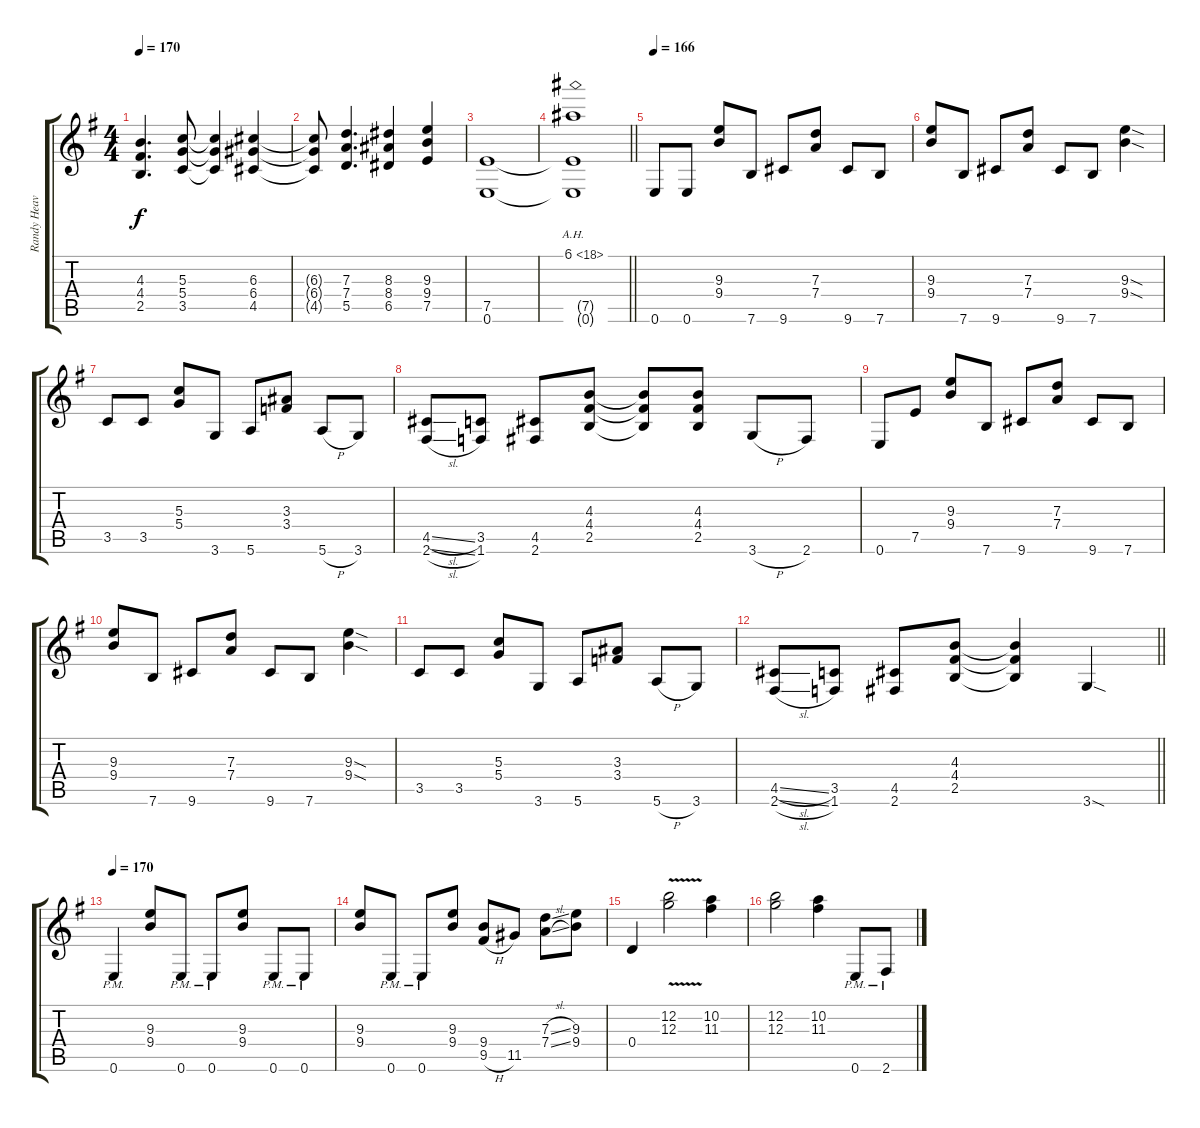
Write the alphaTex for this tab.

\track ("Randy Heavy" "Randy Heav") {instrument distortionguitar}
\staff {score tabs}
\tuning (E4 B3 G3 D3 A2 E2) {hide}
\ts (4 4)
\tempo 170
\clef g2
\ks g
(4.3 4.4 2.5).4{d dy f} (5.3 5.4 3.5).8 (5.3{t} 5.4{t} 3.5{t}).4 (6.3 6.4 4.5).4 |
(6.3{t} 6.4{t} 4.5{t}).8 (7.3 7.4 5.5).4{d} (8.3 8.4 6.5).4 (9.3 9.4 7.5).4 |
(7.5 0.6).1 |
\barLineRight lightlight
(6.1{ah 12} 7.5{t} 0.6{t}).1 |
\tempo 166
0.6.8 0.6.8 (9.3 9.4).8 7.6.8 9.6.8 (7.3 7.4).8 9.6.8 7.6.8 |
(9.3 9.4).8 7.6.8 9.6.8 (7.3 7.4).8 9.6.8 7.6.8 (9.3{sod} 9.4{sod}).4 |
3.5.8 3.5.8 (5.3 5.4).8 3.6.8 5.6.8 (3.3 3.4).8 5.6{h}.8 3.6.8 |
(4.5{sl} 2.6{sl}).8 (3.5 1.6).8 (4.5 2.6).8 (4.3 4.4 2.5).8 (4.3{t} 4.4{t} 2.5{t}).8 (4.3 4.4 2.5).8 3.6{h}.8 2.6.8 |
0.6.8 7.5.8 (9.3 9.4).8 7.6.8 9.6.8 (7.3 7.4).8 9.6.8 7.6.8 |
(9.3 9.4).8 7.6.8 9.6.8 (7.3 7.4).8 9.6.8 7.6.8 (9.3{sod} 9.4{sod}).4 |
3.5.8 3.5.8 (5.3 5.4).8 3.6.8 5.6.8 (3.3 3.4).8 5.6{h}.8 3.6.8 |
\barLineRight lightlight
(4.5{sl} 2.6{sl}).8 (3.5 1.6).8 (4.5 2.6).8 (4.3 4.4 2.5).8 (4.3{t} 4.4{t} 2.5{t}).4 3.6{sod}.4 |
\tempo 170
0.6{pm}.4 (9.3 9.4).8 0.6{pm}.8 0.6{pm}.8 (9.3 9.4).8 0.6{pm}.8 0.6{pm}.8 |
(9.3 9.4).8 0.6{pm}.8 0.6{pm}.8 (9.3 9.4).8 (9.4 9.5{h}).8 11.5.8 (7.3{sl} 7.4{sl}).8 (9.3 9.4).8 |
0.4.4 (12.2{v} 12.3{v}).2 (10.2 11.3).4 |
(12.2 12.3).2 (10.2 11.3).4 0.6{pm}.8 2.6{pm}.8
